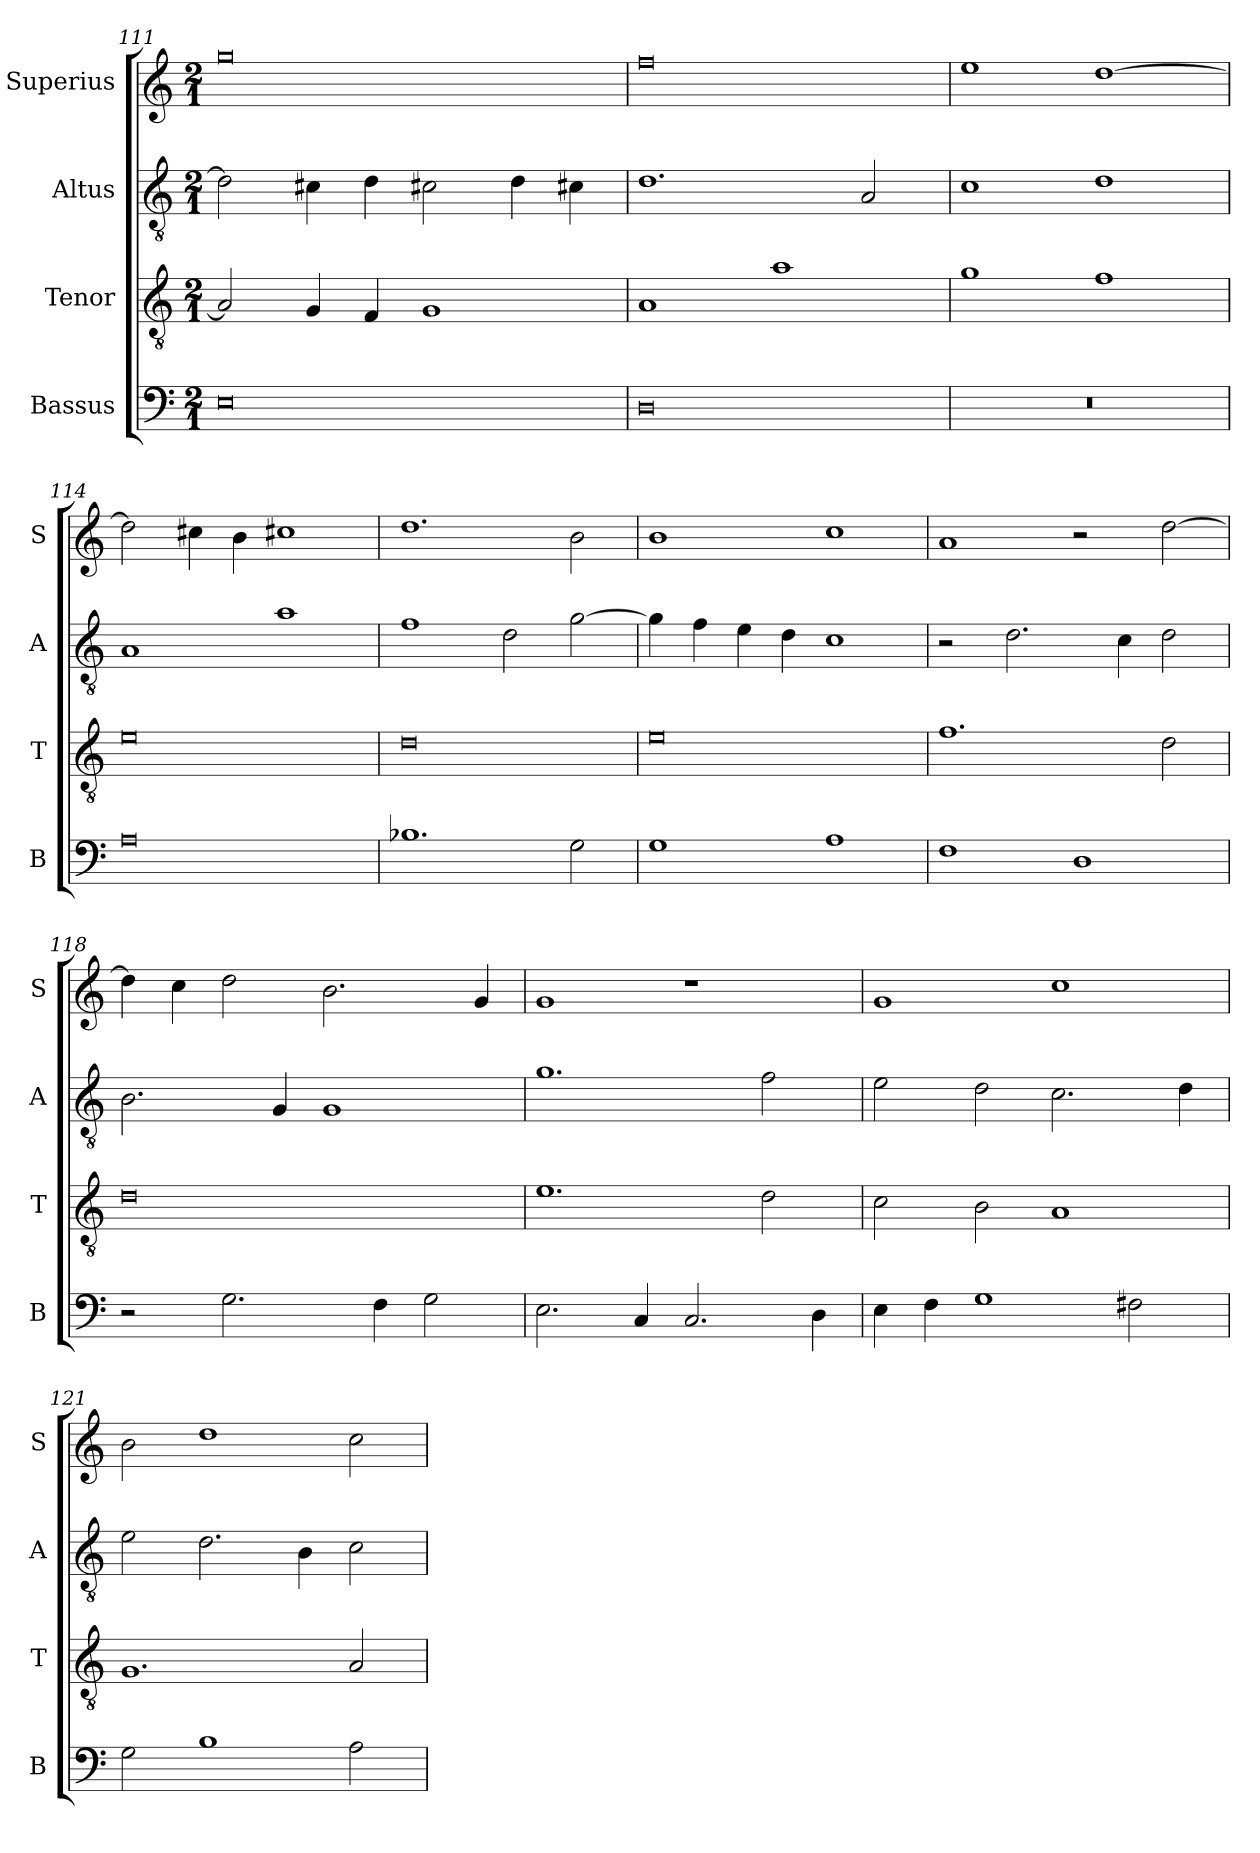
**kern	**kern	**kern	**kern
*part4	*part3	*part2	*part1
*staff4	*staff3	*staff2	*staff1
*I"Bassus	*I"Tenor	*I"Altus	*I"Superius
*I'B	*I'T	*I'A	*I'S
*clefF4	*clefGv2	*clefGv2	*clefG2
*k[]	*k[]	*k[]	*k[]
*M2/1	*M2/1	*M2/1	*M2/1
=111	=111	=111	=111
0E	2A/]	2d\]	0gg
.	4G/	4c#X\	.
.	4F/	4d\	.
.	1G	2c#X\	.
.	.	4d\	.
.	.	4c#X\	.
=112	=112	=112	=112
0D	1A	1.d	0ff
.	1a	.	.
.	.	2A/	.
=113	=113	=113	=113
0r	1g	1c	1ee
.	1f	1d	[1dd
=114	=114	=114	=114
0A	0e	1A	2dd\]
.	.	.	4cc#X\
.	.	.	4b\
.	.	1a	1cc#X
=115	=115	=115	=115
1.B-X	0d	1f	1.dd
.	.	2d\	.
2G\	.	[2g\	2b\
=116	=116	=116	=116
1G	0e	4g\]	1b
.	.	4f\	.
.	.	4e\	.
.	.	4d\	.
1A	.	1c	1cc
=117	=117	=117	=117
1F	1.f	2r	1a
.	.	2.d\	.
1D	.	.	2r
.	.	4c\	.
.	2d\	2d\	[2dd\
=118	=118	=118	=118
2r	0d	2.B\	4dd\]
.	.	.	4cc\
2.G\	.	.	2dd\
.	.	4G/	.
.	.	1G	2.b\
4F\	.	.	.
2G\	.	.	.
.	.	.	4g/
=119	=119	=119	=119
2.E\	1.e	1.g	1g
4C/	.	.	.
2.C/	.	.	1r
.	2d\	2f\	.
4D\	.	.	.
=120	=120	=120	=120
4E\	2c\	2e\	1g
4F\	.	.	.
1G	2B\	2d\	.
.	1A	2.c\	1cc
2F#X\	.	.	.
.	.	4d\	.
=121	=121	=121	=121
2G\	1.G	2e\	2b\
1B	.	2.d\	1dd
.	.	4B\	.
2A\	2A/	2c\	2cc\
=	=	=	=
*-	*-	*-	*-
